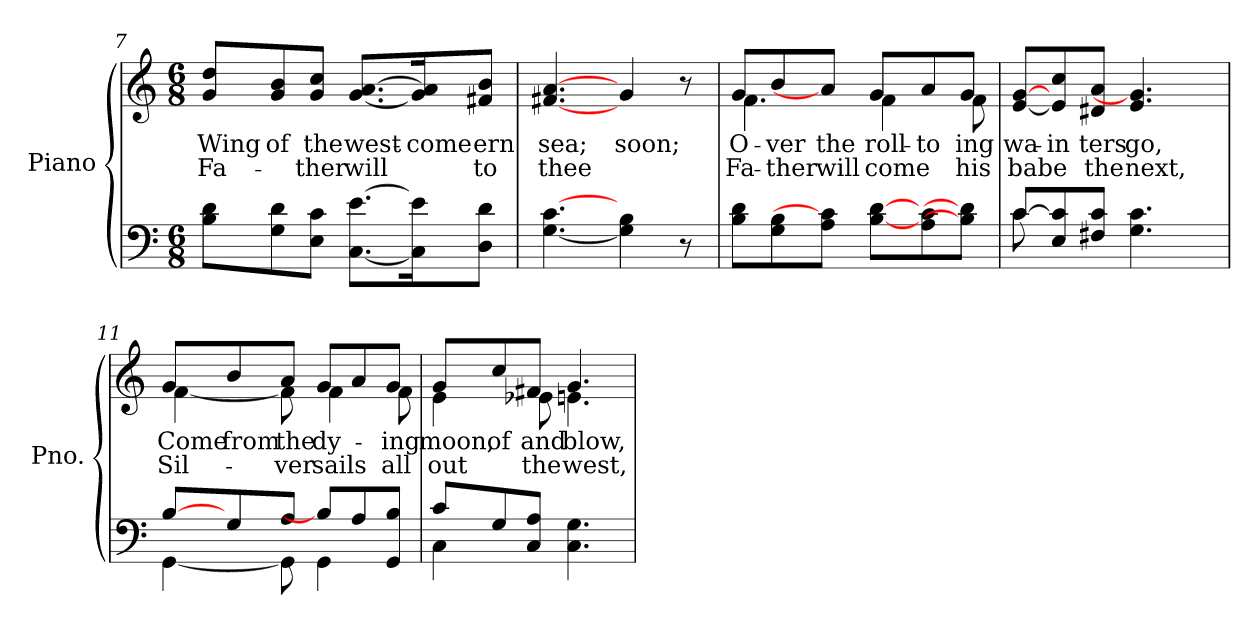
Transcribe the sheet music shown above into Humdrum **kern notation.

**kern	**kern	**text	**text
*part1	*part1	*part1	*part1
*staff2	*staff1	*staff1	*staff1
*I"Piano	*	*	*
*I'Pno.	*	*	*
*clefF4	*clefG2	*	*
*k[]	*k[]	*	*
*C:	*C:	*	*
*M6/8	*M6/8	*	*
=7	=7	=7	=7
!	!	!LO:LY:b:color=#000000	!LO:LY:b:color=#000000
8Bi\ 8diL	8gi/ 8ddiL	Wing	Fa-
!	!	!LO:LY:b:color=#000000	!
8Gi\ 8di	8gi/ 8bi	of	.
!	!	!LO:LY:b:color=#000000	!LO:LY:b:color=#000000
8Ei\ 8ciJ	8gi/ 8cciJ	the	-ther
!	!	!LO:LY:b:color=#000000	!LO:LY:b:color=#000000
[8.Ci\ [8.eiL	[8.gi/ [8.aiL	west-	will
!	!	!LO:LY:b:color=#000000	!
16Ci\] 16ei]k	16gi/] 16ai]k	come	.
!	!	!LO:LY:b:color=#000000	!LO:LY:b:color=#000000
8Di\ 8diJ	8f#Xi/ 8biJ	-ern	to
=8	=8	=8	=8
!	!	!LO:LY:b:color=#000000	!LO:LY:b:color=#000000
[4.Gi\ [4.ci	[4.f#Xi/ [4.ai	sea;	thee
!	!	!LO:LY:b:color=#000000	!
4Gi\] 4Bi	4gi/	soon;	.
8r	8r	.	.
=9	=9	=9	=9
!	!	!LO:LY:b:color=#000000	!LO:LY:b:color=#000000
*	*^	*	*
8Bi\ 8diL	8gi/L	4.fi\	O-	Fa-
!	!	!	!LO:LY:b:color=#000000	!LO:LY:b:color=#000000
8Gi\ 8Bi	8bi/	.	-ver	-ther
!	!	!	!LO:LY:b:color=#000000	!LO:LY:b:color=#000000
8Ai\ 8ci]J	8ai/J]	.	the	will
!	!	!	!LO:LY:b:color=#000000	!LO:LY:b:color=#000000
[8Bi\ [8diL	8gi/L	4fi\	roll-	come
!	!	!	!LO:LY:b:color=#000000	!
8Ai\ 8ci	8ai/	.	to	.
!	!	!	!LO:LY:b:color=#000000	!LO:LY:b:color=#000000
8Bi\] 8di]J	8gi/J	8fi\	-ing	his
*	*v	*v	*	*
=10	=10	=10	=10
*^	*	*	*
*	*	*^	*	*
!	!	!	!	!LO:LY:b:color=#000000	!LO:LY:b:color=#000000
*	*	*v	*v	*	*
[8ci/L	8ci\	[8ei/ [8giL	wa-	babe
!	!	!	!LO:LY:b:color=#000000	!
8Ei/ 8ci]	2ryy	8ei/] 8cci	in	.
!	!	!	!LO:LY:b:color=#000000	!LO:LY:b:color=#000000
8F#Xi/ 8ciJ	.	8d#Xi/ 8aiJ	-ters	the
!	!	!	!LO:LY:b:color=#000000	!LO:LY:b:color=#000000
4.Gi\ 4.ci	.	4.ei/ 4.gi]	go,	next,
.	8ryy	.	.	.
!!LO:LB:g=z
=11	=11	=11	=11	=11
!	!	!	!LO:LY:b:color=#000000	!LO:LY:b:color=#000000
*	*	*^	*	*
[8Bi/L	[4GGi\	8gi/L	[4fi\	Come	Sil-
!	!	!	!	!LO:LY:b:color=#000000	!
8Gi/	.	8bi/	.	from	.
!	!	!	!	!LO:LY:b:color=#000000	!LO:LY:b:color=#000000
8Ai/J	8GGi\]	8ai/J	8fi\]	the	-ver
!	!	!	!	!LO:LY:b:color=#000000	!LO:LY:b:color=#000000
8Bi/L]	4GGi\	8gi/L	4fi\	dy-	sails
8Ai/	.	8ai/	.	.	.
!	!	!	!	!LO:LY:b:color=#000000	!LO:LY:b:color=#000000
8GGi/ 8BiJ	8ryy	8gi/J	8fi\	-ing	all
=12	=12	=12	=12	=12	=12
!	!	!	!	!LO:LY:b:color=#000000	!LO:LY:b:color=#000000
8ci/L	4Ci\	8gi/L	4ei\	moon,	out
!	!	!	!	!LO:LY:b:color=#000000	!
8Gi/	.	8cci/	.	of	.
!	!	!	!	!LO:LY:b:color=#000000	!LO:LY:b:color=#000000
8Ci/ 8AiJ	2ryy	8f#Xi/J	8e-Xi\	and	the
!	!	!	!	!LO:LY:b:color=#000000	!LO:LY:b:color=#000000
4.Ci\ 4.Gi	.	4.gi/	4.eni\	blow,	west,
*v	*v	*	*	*	*
*	*v	*v	*	*
=	=	=	=
*-	*-	*-	*-
